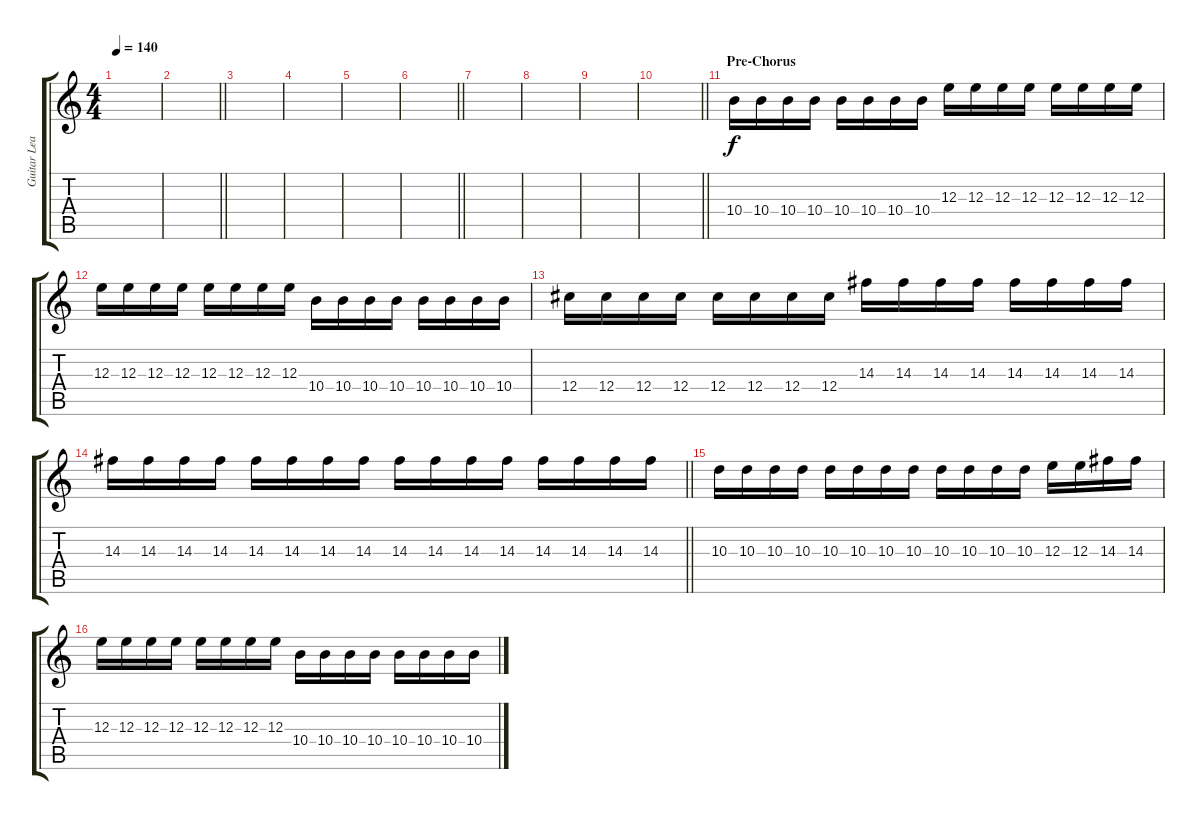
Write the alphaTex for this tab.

\track ("Guitar Lead I" "Guitar Lea") {instrument distortionguitar}
\staff {score tabs}
\tuning (Db4 Ab3 E3 Db3 Gb2 Db2) {hide}
\ts (4 4)
\tempo 140
\clef g2
\ks c
|
\barLineRight lightlight
|
\section ("" "")
|
|
|
\barLineRight lightlight
|
\section ("" "")
|
|
|
\barLineRight lightlight
|
\section ("" "Pre-Chorus")
10.4.16{volume 10} 10.4.16 10.4.16 10.4.16 10.4.16 10.4.16 10.4.16 10.4.16 12.3.16 12.3.16 12.3.16 12.3.16 12.3.16 12.3.16 12.3.16 12.3.16 |
12.3.16 12.3.16 12.3.16 12.3.16 12.3.16 12.3.16 12.3.16 12.3.16 10.4.16 10.4.16 10.4.16 10.4.16 10.4.16 10.4.16 10.4.16 10.4.16 |
12.4.16 12.4.16 12.4.16 12.4.16 12.4.16 12.4.16 12.4.16 12.4.16 14.3.16 14.3.16 14.3.16 14.3.16 14.3.16 14.3.16 14.3.16 14.3.16 |
\barLineRight lightlight
14.3.16 14.3.16 14.3.16 14.3.16 14.3.16 14.3.16 14.3.16 14.3.16 14.3.16 14.3.16 14.3.16 14.3.16 14.3.16 14.3.16 14.3.16 14.3.16 |
\section ("" "")
10.3.16 10.3.16 10.3.16 10.3.16 10.3.16 10.3.16 10.3.16 10.3.16 10.3.16 10.3.16 10.3.16 10.3.16 12.3.16 12.3.16 14.3.16 14.3.16 |
12.3.16 12.3.16 12.3.16 12.3.16 12.3.16 12.3.16 12.3.16 12.3.16 10.4.16 10.4.16 10.4.16 10.4.16 10.4.16 10.4.16 10.4.16 10.4.16
